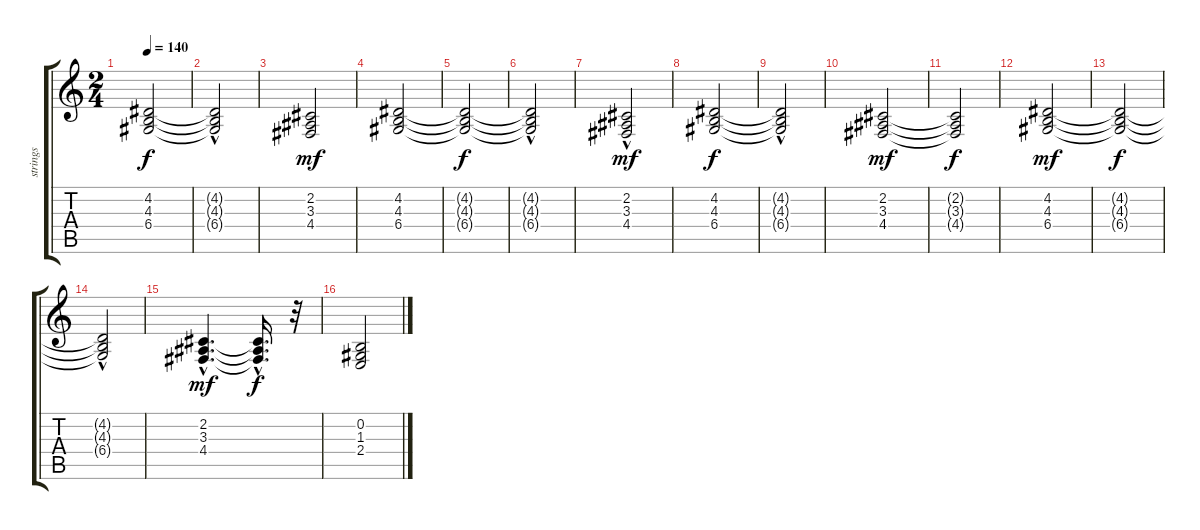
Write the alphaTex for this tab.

\track ("strings" "strings") {instrument synthstrings2}
\staff {score tabs}
\tuning (E4 B3 G3 D3 A2 E2) {hide}
\ts (2 4)
\tempo 140
\clef g2
\ks c
(4.2{t} 4.3{t} 6.4{t}).2{dy f} |
(4.2{hac t} 4.3{hac t} 6.4{t}).2 |
(2.2 3.3 4.4).2{dy mf} |
(4.2 4.3 6.4).2 |
(4.2{t} 4.3{t} 6.4{t}).2{dy f} |
(4.2{hac t} 4.3{t} 6.4{t}).2 |
(2.2{hac} 3.3 4.4).2{dy mf} |
(4.2 4.3 6.4).2{dy f} |
(4.2{hac t} 4.3{hac t} 6.4{t}).2 |
(2.2 3.3 4.4).2{dy mf} |
(2.2{t} 3.3{t} 4.4{t}).2{dy f} |
(4.2 4.3 6.4).2{dy mf} |
(4.2{t} 4.3{t} 6.4{t}).2{dy f} |
(4.2{hac t} 4.3{t} 6.4{t}).2 |
(2.2{hac} 3.3{hac} 4.4{hac}).4{d dy mf} (2.2{hac t} 3.3{hac t} 4.4{hac t}).16{d dy f} r.32 |
(0.2 1.3 2.4).2
